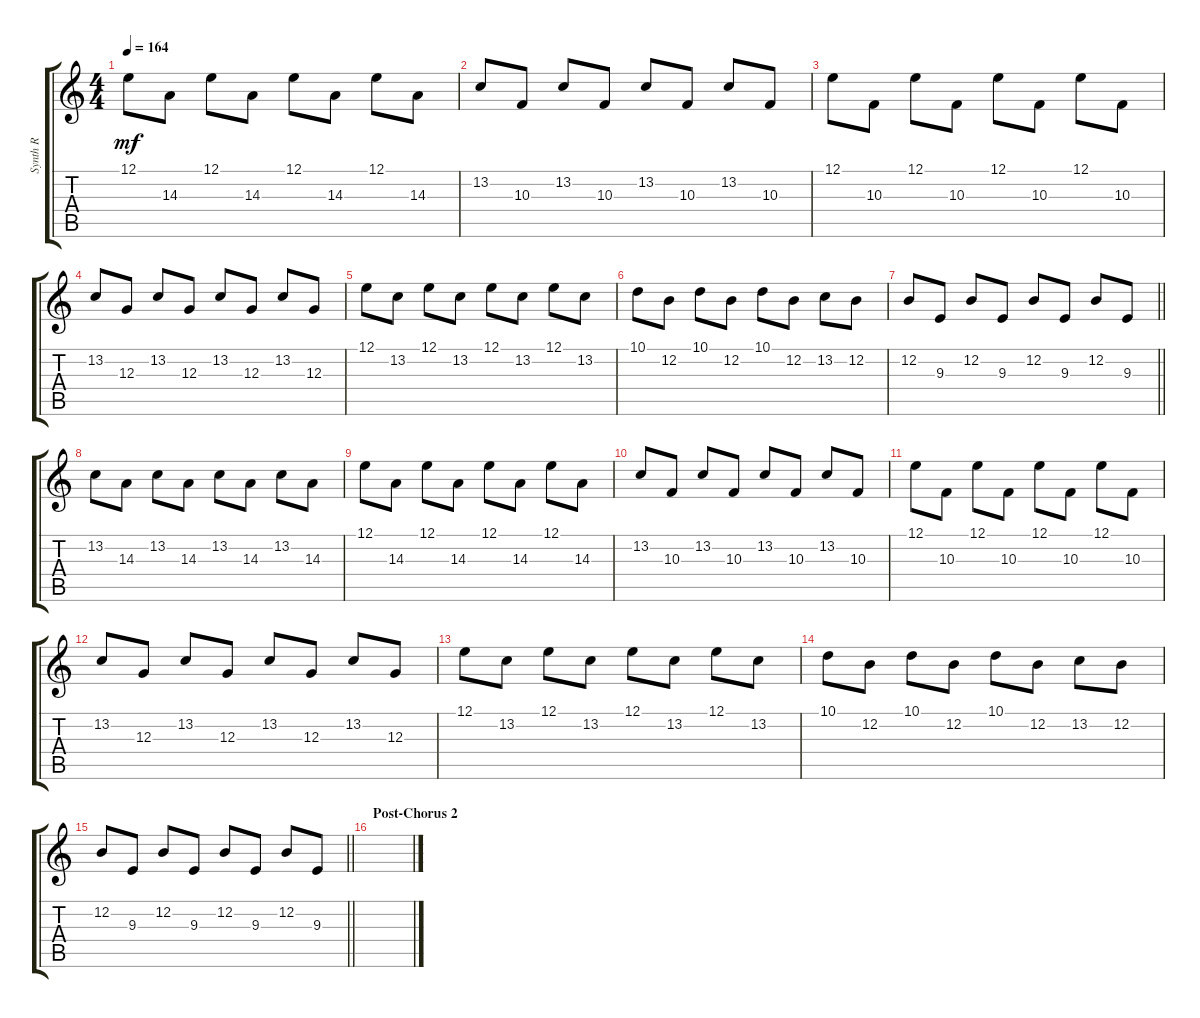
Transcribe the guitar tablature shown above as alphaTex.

\track ("Synth R" "Synth R") {instrument stringensemble1}
\staff {score tabs}
\tuning (E4 B3 G3 D3 A2 E2) {hide}
\ts (4 4)
\tempo 164
\clef g2
\ks c
12.1.8{dy mf} 14.3.8 12.1.8 14.3.8 12.1.8 14.3.8 12.1.8 14.3.8 |
13.2.8 10.3.8 13.2.8 10.3.8 13.2.8 10.3.8 13.2.8 10.3.8 |
12.1.8 10.3.8 12.1.8 10.3.8 12.1.8 10.3.8 12.1.8 10.3.8 |
13.2.8 12.3.8 13.2.8 12.3.8 13.2.8 12.3.8 13.2.8 12.3.8 |
12.1.8 13.2.8 12.1.8 13.2.8 12.1.8 13.2.8 12.1.8 13.2.8 |
10.1.8 12.2.8 10.1.8 12.2.8 10.1.8 12.2.8 13.2.8 12.2.8 |
\barLineRight lightlight
12.2.8 9.3.8 12.2.8 9.3.8 12.2.8 9.3.8 12.2.8 9.3.8 |
13.2.8 14.3.8 13.2.8 14.3.8 13.2.8 14.3.8 13.2.8 14.3.8 |
12.1.8 14.3.8 12.1.8 14.3.8 12.1.8 14.3.8 12.1.8 14.3.8 |
13.2.8 10.3.8 13.2.8 10.3.8 13.2.8 10.3.8 13.2.8 10.3.8 |
12.1.8 10.3.8 12.1.8 10.3.8 12.1.8 10.3.8 12.1.8 10.3.8 |
13.2.8 12.3.8 13.2.8 12.3.8 13.2.8 12.3.8 13.2.8 12.3.8 |
12.1.8 13.2.8 12.1.8 13.2.8 12.1.8 13.2.8 12.1.8 13.2.8 |
10.1.8 12.2.8 10.1.8 12.2.8 10.1.8 12.2.8 13.2.8 12.2.8 |
\barLineRight lightlight
12.2.8 9.3.8 12.2.8 9.3.8 12.2.8 9.3.8 12.2.8 9.3.8 |
\section ("" "Post-Chorus 2")
